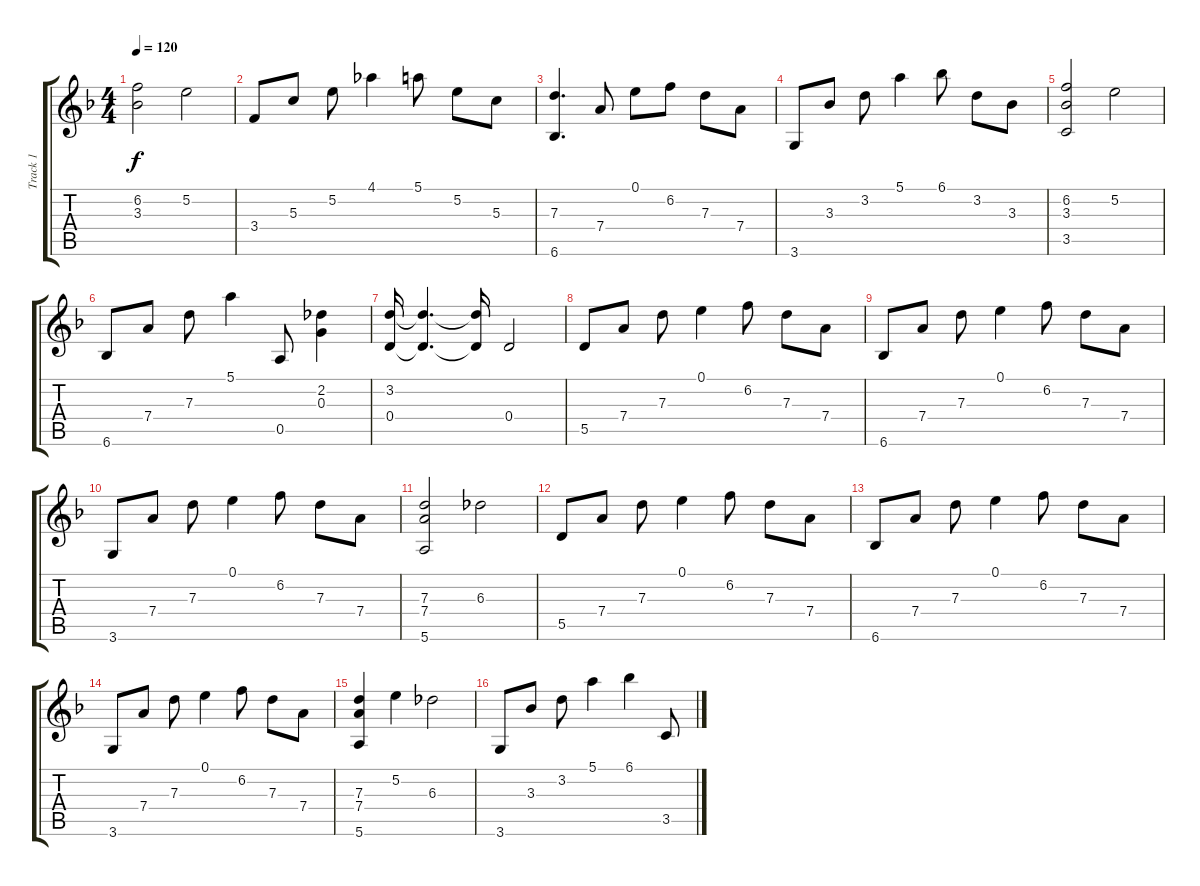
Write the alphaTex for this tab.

\track ("Track 1" "Track 1") {instrument acousticguitarsteel}
\staff {score tabs}
\tuning (E4 B3 G3 D3 A2 E2) {hide}
\ts (4 4)
\tempo 120
\clef g2
\ks dminor
(6.2 3.3).2{dy f} 5.2.2 |
3.4.8 5.3.8 5.2.8 4.1.4 5.1.8 5.2.8 5.3.8 |
(7.3 6.6).4{d} 7.4.8 0.1.8 6.2.8 7.3.8 7.4.8 |
3.6.8 3.3.8 3.2.8 5.1.4 6.1.8 3.2.8 3.3.8 |
(6.2 3.3 3.5).2 5.2.2 |
6.6.8 7.4.8 7.3.8 5.1.4 0.5.8 (2.2 0.3).4 |
(3.2 0.4).16 (3.2{t} 0.4{t}).4{d} (3.2{t} 0.4{t}).16 0.4.2 |
5.5.8 7.4.8 7.3.8 0.1.4 6.2.8 7.3.8 7.4.8 |
6.6.8 7.4.8 7.3.8 0.1.4 6.2.8 7.3.8 7.4.8 |
3.6.8 7.4.8 7.3.8 0.1.4 6.2.8 7.3.8 7.4.8 |
(7.3 7.4 5.6).2 6.3.2 |
5.5.8 7.4.8 7.3.8 0.1.4 6.2.8 7.3.8 7.4.8 |
6.6.8 7.4.8 7.3.8 0.1.4 6.2.8 7.3.8 7.4.8 |
3.6.8 7.4.8 7.3.8 0.1.4 6.2.8 7.3.8 7.4.8 |
(7.3 7.4 5.6).4 5.2.4 6.3.2 |
3.6.8 3.3.8 3.2.8 5.1.4 6.1.4 3.5.8
